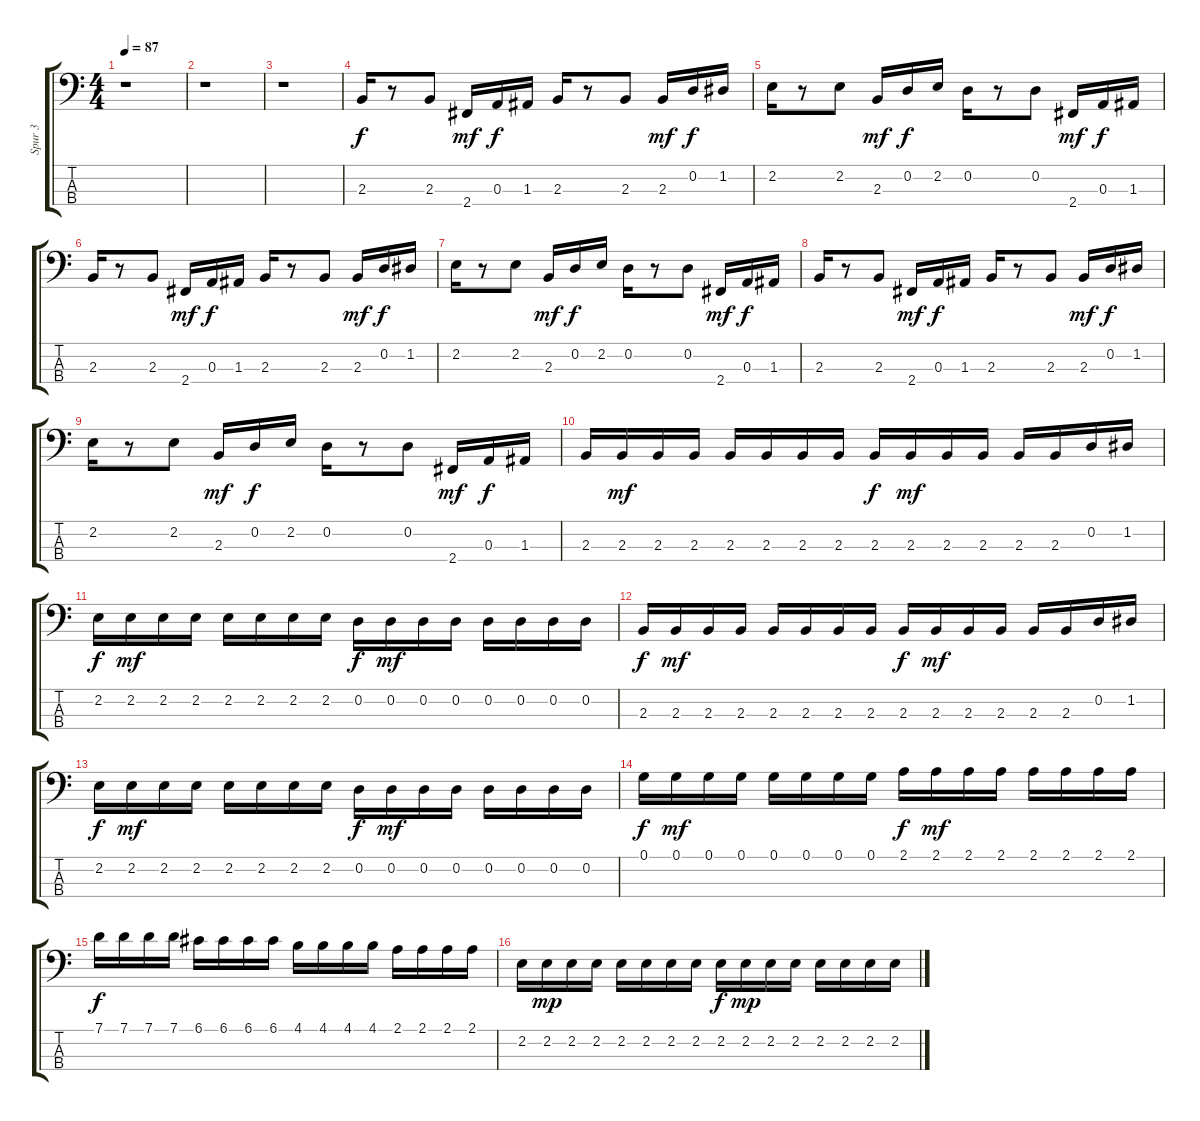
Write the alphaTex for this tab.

\track ("Spur 3" "Spur 3") {instrument electricbassfinger}
\staff {score tabs}
\tuning (G2 D2 A1 E1) {hide}
\ts (4 4)
\tempo 87
\clef f4
\ks c
r.1{dy f instrument electricbassfinger} |
r.1 |
r.1 |
2.3.16 r.8 2.3.8 2.4.16{dy mf} 0.3.16{dy f} 1.3.16 2.3.16 r.8 2.3.8 2.3.16{dy mf} 0.2.16{dy f} 1.2.16 |
2.2.16 r.8 2.2.8 2.3.16{dy mf} 0.2.16{dy f} 2.2.16 0.2.16 r.8 0.2.8 2.4.16{dy mf} 0.3.16{dy f} 1.3.16 |
2.3.16 r.8 2.3.8 2.4.16{dy mf} 0.3.16{dy f} 1.3.16 2.3.16 r.8 2.3.8 2.3.16{dy mf} 0.2.16{dy f} 1.2.16 |
2.2.16 r.8 2.2.8 2.3.16{dy mf} 0.2.16{dy f} 2.2.16 0.2.16 r.8 0.2.8 2.4.16{dy mf} 0.3.16{dy f} 1.3.16 |
2.3.16 r.8 2.3.8 2.4.16{dy mf} 0.3.16{dy f} 1.3.16 2.3.16 r.8 2.3.8 2.3.16{dy mf} 0.2.16{dy f} 1.2.16 |
2.2.16 r.8 2.2.8 2.3.16{dy mf} 0.2.16{dy f} 2.2.16 0.2.16 r.8 0.2.8 2.4.16{dy mf} 0.3.16{dy f} 1.3.16 |
2.3.16 2.3.16{dy mf} 2.3.16 2.3.16 2.3.16 2.3.16 2.3.16 2.3.16 2.3.16{dy f} 2.3.16{dy mf} 2.3.16 2.3.16 2.3.16 2.3.16 0.2.16 1.2.16 |
2.2.16{dy f} 2.2.16{dy mf} 2.2.16 2.2.16 2.2.16 2.2.16 2.2.16 2.2.16 0.2.16{dy f} 0.2.16{dy mf} 0.2.16 0.2.16 0.2.16 0.2.16 0.2.16 0.2.16 |
2.3.16{dy f} 2.3.16{dy mf} 2.3.16 2.3.16 2.3.16 2.3.16 2.3.16 2.3.16 2.3.16{dy f} 2.3.16{dy mf} 2.3.16 2.3.16 2.3.16 2.3.16 0.2.16 1.2.16 |
2.2.16{dy f} 2.2.16{dy mf} 2.2.16 2.2.16 2.2.16 2.2.16 2.2.16 2.2.16 0.2.16{dy f} 0.2.16{dy mf} 0.2.16 0.2.16 0.2.16 0.2.16 0.2.16 0.2.16 |
0.1.16{dy f} 0.1.16{dy mf} 0.1.16 0.1.16 0.1.16 0.1.16 0.1.16 0.1.16 2.1.16{dy f} 2.1.16{dy mf} 2.1.16 2.1.16 2.1.16 2.1.16 2.1.16 2.1.16 |
7.1.16{dy f} 7.1.16 7.1.16 7.1.16 6.1.16 6.1.16 6.1.16 6.1.16 4.1.16 4.1.16 4.1.16 4.1.16 2.1.16 2.1.16 2.1.16 2.1.16 |
2.2.16 2.2.16{dy mp} 2.2.16 2.2.16 2.2.16 2.2.16 2.2.16 2.2.16 2.2.16{dy f} 2.2.16{dy mp} 2.2.16 2.2.16 2.2.16 2.2.16 2.2.16 2.2.16
